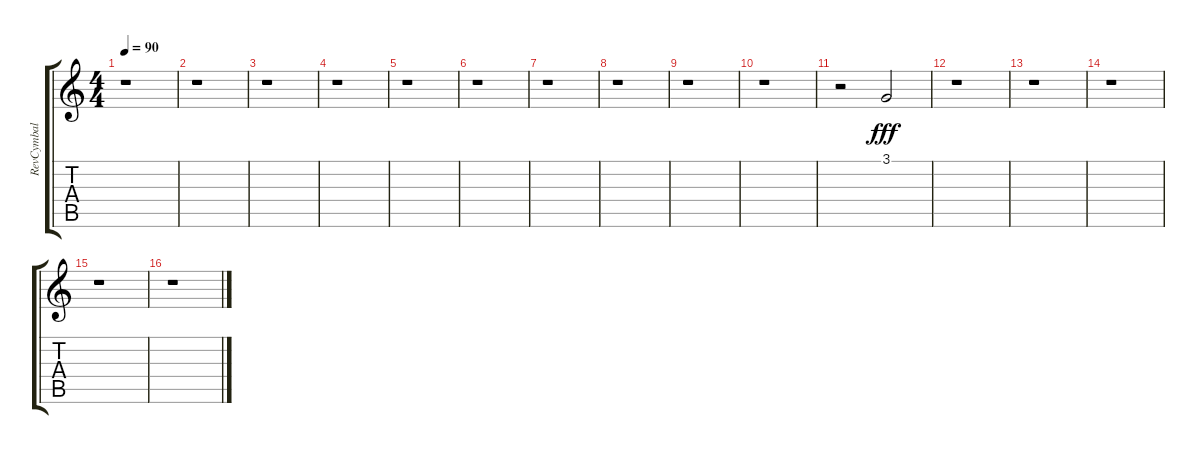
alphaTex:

\track ("RevCymbal" "RevCymbal") {instrument reversecymbal}
\staff {score tabs}
\tuning (E4 B3 G3 D3 A2 E2) {hide}
\ts (4 4)
\tempo 90
\clef g2
\ks c
r.1{dy fff} |
r.1 |
r.1 |
r.1 |
r.1 |
r.1 |
r.1 |
r.1 |
r.1 |
r.1 |
r.2 3.1.2 |
r.1 |
r.1 |
r.1 |
r.1 |
r.1
